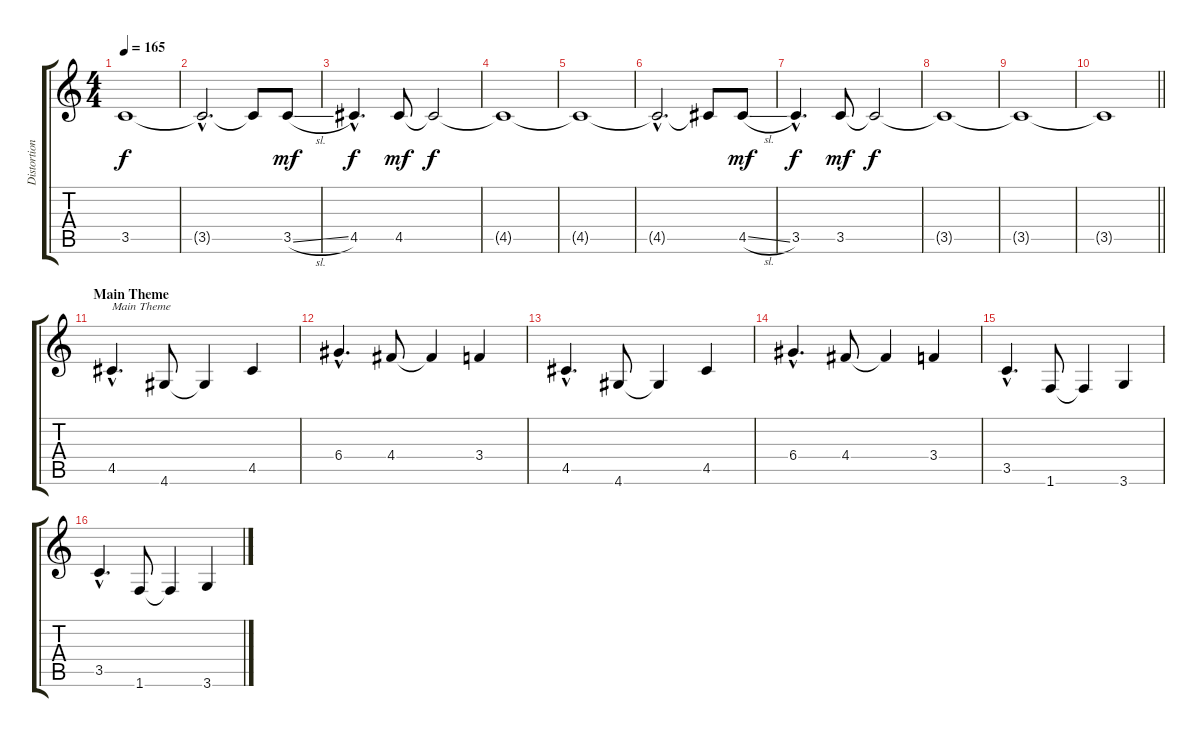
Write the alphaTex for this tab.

\track ("Distortion Gtr." "Distortion") {instrument distortionguitar}
\staff {score tabs}
\tuning (E4 B3 G3 D3 A2 E2) {hide}
\ts (4 4)
\tempo 165
\clef g2
\ks c
3.5{t}.1{dy f} |
3.5{hac t}.2{d} 3.5{t}.8 3.5{sl}.8{dy mf} |
4.5{hac}.4{d dy f} 4.5.8{dy mf} 4.5{t}.2{dy f} |
4.5{t}.1 |
4.5{t}.1 |
4.5{hac t}.2{d} 4.5{t}.8 4.5{sl}.8{dy mf} |
3.5{hac}.4{d dy f} 3.5.8{dy mf} 3.5{t}.2{dy f} |
3.5{t}.1 |
3.5{t}.1 |
\barLineRight lightlight
3.5{t}.1 |
\section ("" "Main Theme")
4.5{hac}.4{d txt "Main Theme"} 4.6.8 4.6{t}.4 4.5.4 |
6.4{hac}.4{d} 4.4.8 4.4{t}.4 3.4.4 |
4.5{hac}.4{d} 4.6.8 4.6{t}.4 4.5.4 |
6.4{hac}.4{d} 4.4.8 4.4{t}.4 3.4.4 |
3.5{hac}.4{d} 1.6.8 1.6{t}.4 3.6.4 |
3.5{hac}.4{d} 1.6.8 1.6{t}.4 3.6.4
